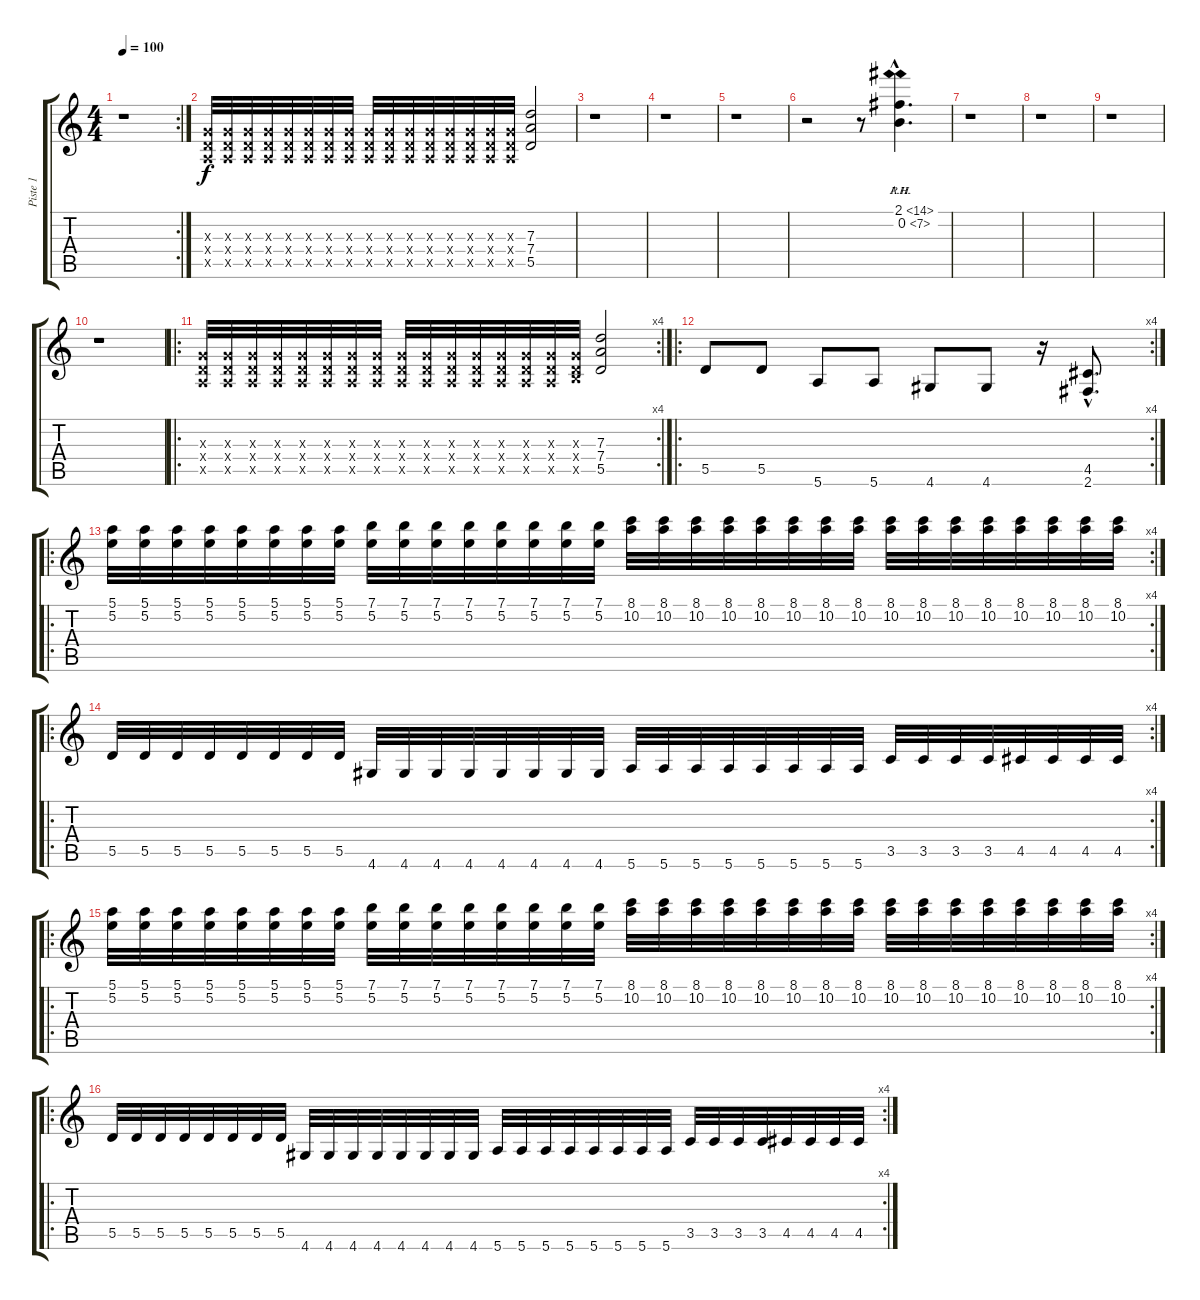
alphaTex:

\track ("Piste 1" "Piste 1") {instrument distortionguitar}
\staff {score tabs}
\tuning (E4 B3 G3 D3 A2 E2) {hide}
\rc 2
\ts (4 4)
\tempo 100
\clef g2
\ks c
r.1{dy f} |
(0.3{x} 0.4{x} 0.5{x}).32 (0.3{x} 0.4{x} 0.5{x}).32 (0.3{x} 0.4{x} 0.5{x}).32 (0.3{x} 0.4{x} 0.5{x}).32 (0.3{x} 0.4{x} 0.5{x}).32 (0.3{x} 0.4{x} 0.5{x}).32 (0.3{x} 0.4{x} 0.5{x}).32 (0.3{x} 0.4{x} 0.5{x}).32 (0.3{x} 0.4{x} 0.5{x}).32 (0.3{x} 0.4{x} 0.5{x}).32 (0.3{x} 0.4{x} 0.5{x}).32 (0.3{x} 0.4{x} 0.5{x}).32 (0.3{x} 0.4{x} 0.5{x}).32 (0.3{x} 0.4{x} 0.5{x}).32 (0.3{x} 0.4{x} 0.5{x}).32 (0.3{x} 0.4{x} 0.5{x}).32 (7.3 7.4 5.5).2 |
r.1 |
r.1 |
r.1 |
r.2 r.8 (2.1{ph 12 hac} 0.2{ah 7 hac}).4{d} |
r.1 |
r.1 |
r.1 |
r.1 |
\ro
\rc 4
(0.3{x} 0.4{x} 0.5{x}).32 (0.3{x} 0.4{x} 0.5{x}).32 (0.3{x} 0.4{x} 0.5{x}).32 (0.3{x} 0.4{x} 0.5{x}).32 (0.3{x} 0.4{x} 0.5{x}).32 (0.3{x} 0.4{x} 0.5{x}).32 (0.3{x} 0.4{x} 0.5{x}).32 (0.3{x} 0.4{x} 0.5{x}).32 (0.3{x} 0.4{x} 0.5{x}).32 (0.3{x} 0.4{x} 0.5{x}).32 (0.3{x} 0.4{x} 0.5{x}).32 (0.3{x} 0.4{x} 0.5{x}).32 (0.3{x} 0.4{x} 0.5{x}).32 (0.3{x} 0.4{x} 0.5{x}).32 (0.3{x} 0.4{x} 0.5{x}).32 (0.3{x} 0.4{x} 2.5{x}).32 (7.3 7.4 5.5).2 |
\ro
\rc 4
5.5.8 5.5.8 5.6.8 5.6.8 4.6.8 4.6.8 r.16 (4.5{hac} 2.6{hac}).8{d} |
\ro
\rc 4
(5.1 5.2).32 (5.1 5.2).32 (5.1 5.2).32 (5.1 5.2).32 (5.1 5.2).32 (5.1 5.2).32 (5.1 5.2).32 (5.1 5.2).32 (7.1 5.2).32 (7.1 5.2).32 (7.1 5.2).32 (7.1 5.2).32 (7.1 5.2).32 (7.1 5.2).32 (7.1 5.2).32 (7.1 5.2).32 (8.1 10.2).32 (8.1 10.2).32 (8.1 10.2).32 (8.1 10.2).32 (8.1 10.2).32 (8.1 10.2).32 (8.1 10.2).32 (8.1 10.2).32 (8.1 10.2).32 (8.1 10.2).32 (8.1 10.2).32 (8.1 10.2).32 (8.1 10.2).32 (8.1 10.2).32 (8.1 10.2).32 (8.1 10.2).32 |
\ro
\rc 4
5.5.32 5.5.32 5.5.32 5.5.32 5.5.32 5.5.32 5.5.32 5.5.32 4.6.32 4.6.32 4.6.32 4.6.32 4.6.32 4.6.32 4.6.32 4.6.32 5.6.32 5.6.32 5.6.32 5.6.32 5.6.32 5.6.32 5.6.32 5.6.32 3.5.32 3.5.32 3.5.32 3.5.32 4.5.32 4.5.32 4.5.32 4.5.32 |
\ro
\rc 4
(5.1 5.2).32 (5.1 5.2).32 (5.1 5.2).32 (5.1 5.2).32 (5.1 5.2).32 (5.1 5.2).32 (5.1 5.2).32 (5.1 5.2).32 (7.1 5.2).32 (7.1 5.2).32 (7.1 5.2).32 (7.1 5.2).32 (7.1 5.2).32 (7.1 5.2).32 (7.1 5.2).32 (7.1 5.2).32 (8.1 10.2).32 (8.1 10.2).32 (8.1 10.2).32 (8.1 10.2).32 (8.1 10.2).32 (8.1 10.2).32 (8.1 10.2).32 (8.1 10.2).32 (8.1 10.2).32 (8.1 10.2).32 (8.1 10.2).32 (8.1 10.2).32 (8.1 10.2).32 (8.1 10.2).32 (8.1 10.2).32 (8.1 10.2).32 |
\ro
\rc 4
5.5.32 5.5.32 5.5.32 5.5.32 5.5.32 5.5.32 5.5.32 5.5.32 4.6.32 4.6.32 4.6.32 4.6.32 4.6.32 4.6.32 4.6.32 4.6.32 5.6.32 5.6.32 5.6.32 5.6.32 5.6.32 5.6.32 5.6.32 5.6.32 3.5.32 3.5.32 3.5.32 3.5.32 4.5.32 4.5.32 4.5.32 4.5.32
